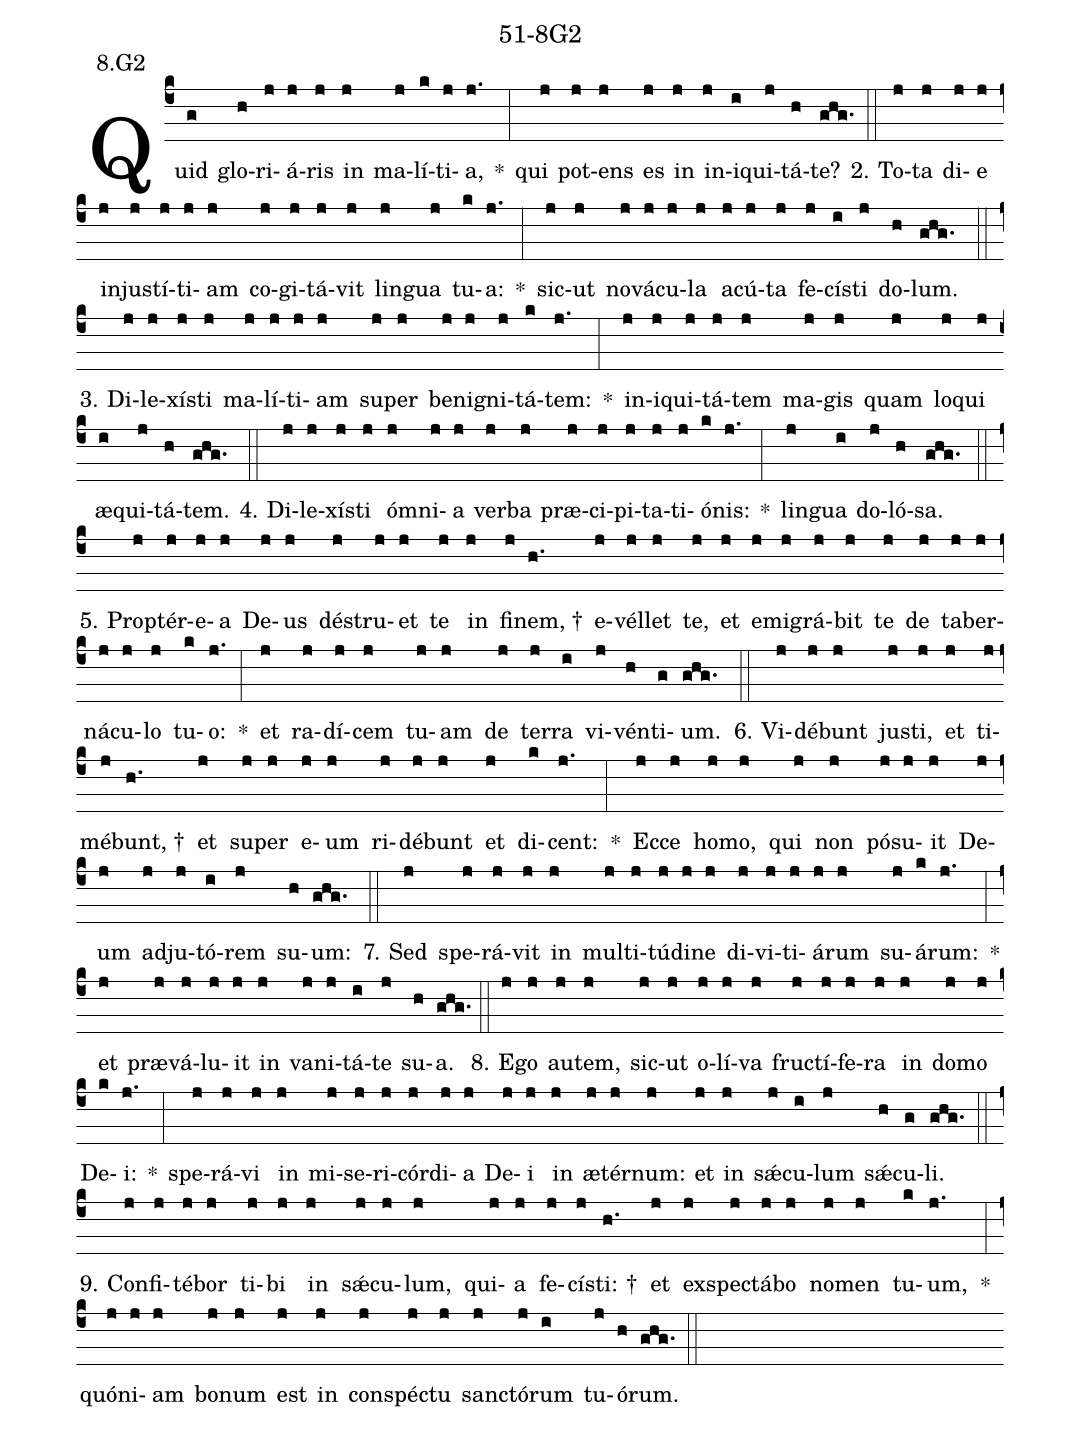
name: 51-8G2;
annotation: 8.G2;
%%
(c4)Quid(g) glo(h)ri(j)á(j)ris(j) in(j) ma(j)lí(k)ti(j)a,(j.) *(:) qui(j) pot(j)ens(j) es(j) in(j) in(j)i(i)qui(j)tá(h)te?(ghg.) (::)
2. To(j)ta(j) di(j)e(j) in(j)jus(j)tí(j)ti(j)am(j) co(j)gi(j)tá(j)vit(j) lin(j)gua(j) tu(k)a:(j.) *(:) sic(j)ut(j) no(j)vá(j)cu(j)la(j) a(j)cú(j)ta(j) fe(j)cís(i)ti(j) do(h)lum.(ghg.) (::)
3. Di(j)le(j)xís(j)ti(j) ma(j)lí(j)ti(j)am(j) su(j)per(j) be(j)ni(j)gni(j)tá(k)tem:(j.) *(:) in(j)i(j)qui(j)tá(j)tem(j) ma(j)gis(j) quam(j) lo(j)qui(j) æ(i)qui(j)tá(h)tem.(ghg.) (::)
4. Di(j)le(j)xís(j)ti(j) óm(j)ni(j)a(j) ver(j)ba(j) præ(j)ci(j)pi(j)ta(j)ti(j)ó(k)nis:(j.) *(:) lin(j)gua(i) do(j)ló(h)sa.(ghg.) (::)
5. Prop(j)tér(j)e(j)a(j) De(j)us(j) dé(j)stru(j)et(j) te(j) in(j) fi(j)nem, †(h.) e(j)vél(j)let(j) te,(j) et(j) e(j)mi(j)grá(j)bit(j) te(j) de(j) ta(j)ber(j)ná(j)cu(j)lo(j) tu(k)o:(j.) *(:) et(j) ra(j)dí(j)cem(j) tu(j)am(j) de(j) ter(j)ra(i) vi(j)vén(h)ti(g)um.(ghg.) (::)
6. Vi(j)dé(j)bunt(j) jus(j)ti,(j) et(j) ti(j)mé(j)bunt, †(h.) et(j) su(j)per(j) e(j)um(j) ri(j)dé(j)bunt(j) et(j) di(k)cent:(j.) *(:) Ec(j)ce(j) ho(j)mo,(j) qui(j) non(j) pó(j)su(j)it(j) De(j)um(j) ad(j)ju(j)tó(i)rem(j) su(h)um:(ghg.) (::)
7. Sed(j) spe(j)rá(j)vit(j) in(j) mul(j)ti(j)tú(j)di(j)ne(j) di(j)vi(j)ti(j)á(j)rum(j) su(j)á(k)rum:(j.) *(:) et(j) præ(j)vá(j)lu(j)it(j) in(j) va(j)ni(j)tá(i)te(j) su(h)a.(ghg.) (::)
8. E(j)go(j) au(j)tem,(j) sic(j)ut(j) o(j)lí(j)va(j) fruc(j)tí(j)fe(j)ra(j) in(j) do(j)mo(j) De(k)i:(j.) *(:) spe(j)rá(j)vi(j) in(j) mi(j)se(j)ri(j)cór(j)di(j)a(j) De(j)i(j) in(j) æ(j)tér(j)num:(j) et(j) in(j) sǽ(j)cu(i)lum(j) sǽ(h)cu(g)li.(ghg.) (::)
9. Con(j)fi(j)té(j)bor(j) ti(j)bi(j) in(j) sǽ(j)cu(j)lum,(j) qui(j)a(j) fe(j)cís(j)ti: †(h.) et(j) ex(j)spec(j)tá(j)bo(j) no(j)men(j) tu(k)um,(j.) *(:) quón(j)i(j)am(j) bo(j)num(j) est(j) in(j) con(j)spéc(j)tu(j) sanc(j)tó(j)rum(i) tu(j)ó(h)rum.(ghg.) (::)
